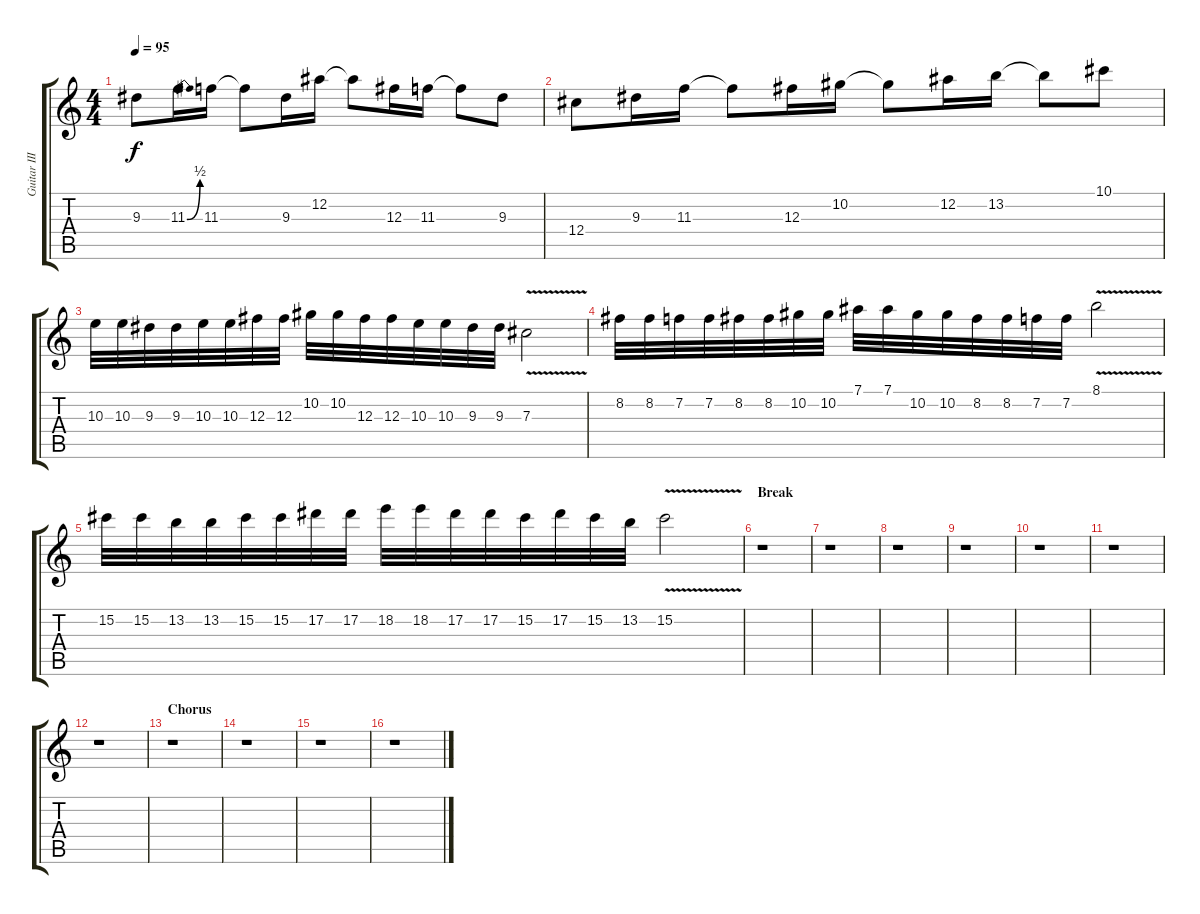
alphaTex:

\track ("Guitar III" "Guitar III") {instrument acousticguitarsteel}
\staff {score tabs}
\tuning (Eb4 Bb3 Gb3 Db3 Ab2 Eb2) {hide}
\ts (4 4)
\tempo 95
\clef g2
\ks c
9.3.8{dy f} 11.3{be (bend 0 0 60 2)}.16 11.3.16 11.3{t}.8 9.3.16 12.2.16 12.2{t}.8 12.3.16 11.3.16 11.3{t}.8 9.3.8 |
12.4.8 9.3.16 11.3.16 11.3{t}.8 12.3.16 10.2.16 10.2{t}.8 12.2.16 13.2.16 13.2{t}.8 10.1.8 |
\section ("" "")
10.3.32 10.3.32 9.3.32 9.3.32 10.3.32 10.3.32 12.3.32 12.3.32 10.2.32 10.2.32 12.3.32 12.3.32 10.3.32 10.3.32 9.3.32 9.3.32 7.3{v}.2 |
8.2.32 8.2.32 7.2.32 7.2.32 8.2.32 8.2.32 10.2.32 10.2.32 7.1.32 7.1.32 10.2.32 10.2.32 8.2.32 8.2.32 7.2.32 7.2.32 8.1{v}.2 |
15.2.32 15.2.32 13.2.32 13.2.32 15.2.32 15.2.32 17.2.32 17.2.32 18.2.32 18.2.32 17.2.32 17.2.32 15.2.32 17.2.32 15.2.32 13.2.32 15.2{v}.2 |
\section ("" "Break")
r.1 |
r.1 |
r.1 |
r.1 |
r.1 |
r.1 |
r.1 |
\section ("" "Chorus")
r.1 |
r.1 |
r.1 |
r.1
